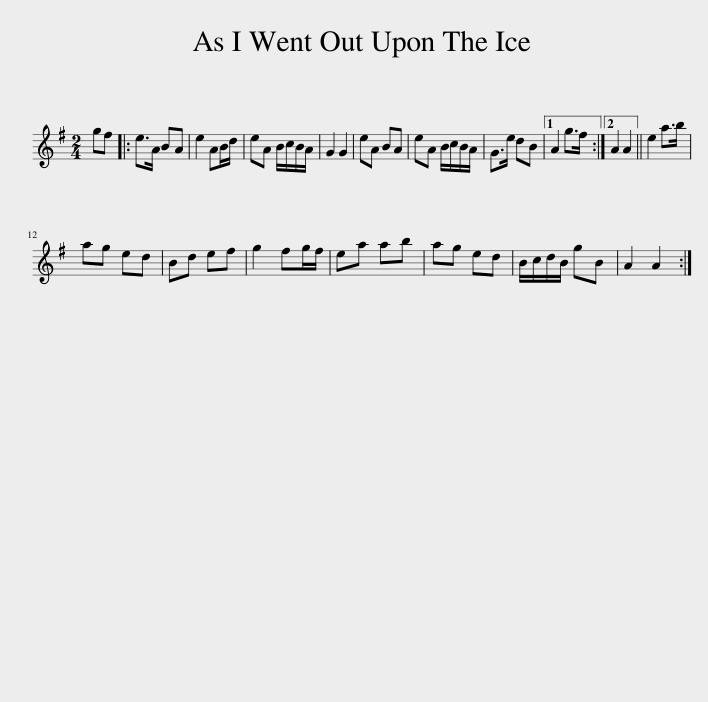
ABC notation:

X:1
L:1/8
M:2/4
I:linebreak $
K:G
V:1 treble
V:1
 gf |: e>A BA | e2 AB/d/ | eA B/c/B/A/ | G2 G2 | %5
 eA BA | eA B/c/B/A/ | G>e dB |1 A2 g>f :|2 A2 A2 || %10
 e2 a>b |$ ag ed | Bd ef | g2 fg/f/ | ea ab | %15
 ag ed | B/c/d/B/ gB | A2 A2 :| %18
